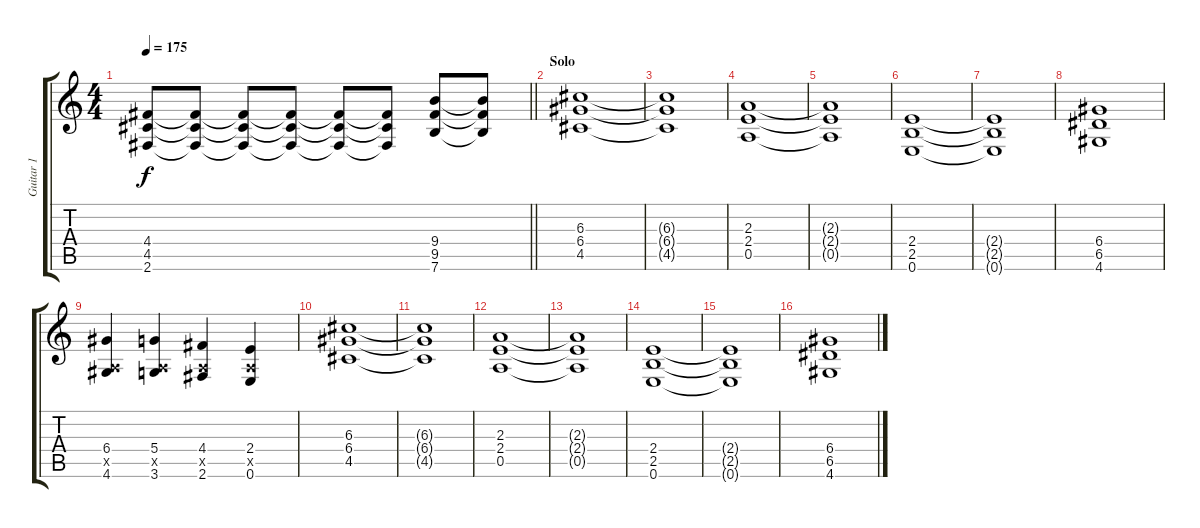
\track ("Guitar 1" "Guitar 1") {instrument distortionguitar}
\staff {score tabs}
\tuning (E4 B3 G3 D3 A2 E2) {hide}
\ts (4 4)
\tempo 175
\clef g2
\barLineRight lightlight
\ks c
(4.4{t} 4.5{t} 2.6{t}).8{dy f} (4.4{t} 4.5{t} 2.6{t}).8 (4.4{t} 4.5{t} 2.6{t}).8 (4.4{t} 4.5{t} 2.6{t}).8 (4.4{t} 4.5{t} 2.6{t}).8 (4.4{t} 4.5{t} 2.6{t}).8 (9.4 9.5 7.6).8 (9.4{t} 9.5{t} 7.6{t}).8 |
\section ("" "Solo")
(6.3 6.4 4.5).1 |
(6.3{t} 6.4{t} 4.5{t}).1 |
(2.3 2.4 0.5).1 |
(2.3{t} 2.4{t} 0.5{t}).1 |
(2.4 2.5 0.6).1 |
(2.4{t} 2.5{t} 0.6{t}).1 |
(6.4 6.5 4.6).1 |
(6.4 0.5{x} 4.6).4 (5.4 0.5{x} 3.6).4 (4.4 0.5{x} 2.6).4 (2.4 0.5{x} 0.6).4 |
(6.3 6.4 4.5).1 |
(6.3{t} 6.4{t} 4.5{t}).1 |
(2.3 2.4 0.5).1 |
(2.3{t} 2.4{t} 0.5{t}).1 |
(2.4 2.5 0.6).1 |
(2.4{t} 2.5{t} 0.6{t}).1 |
(6.4 6.5 4.6).1
